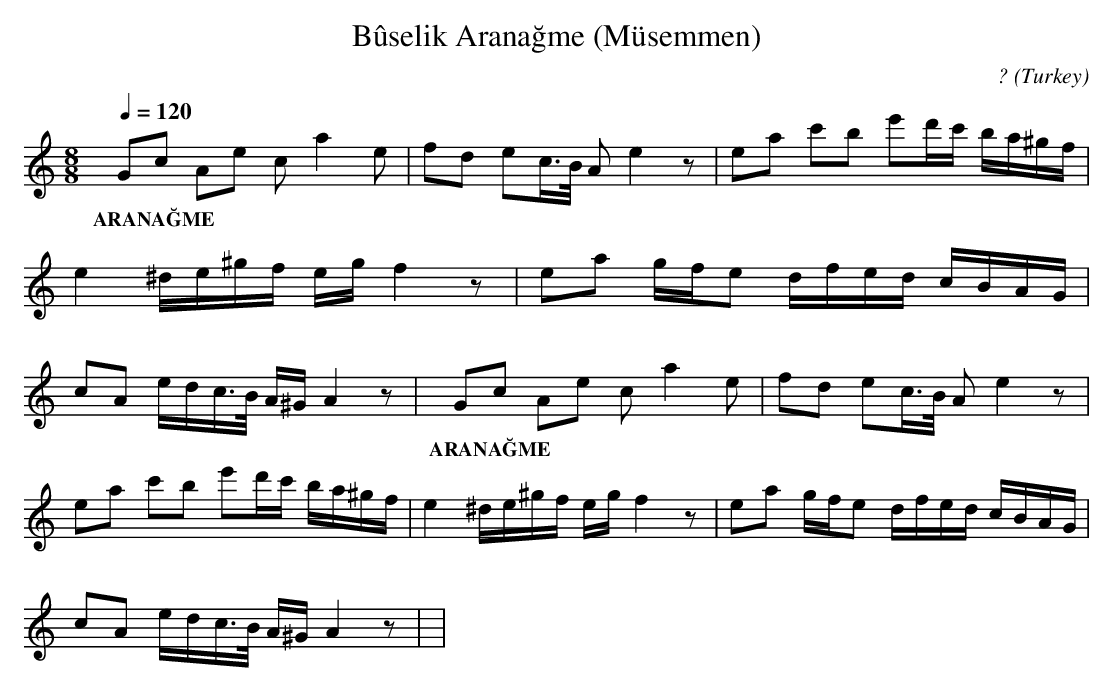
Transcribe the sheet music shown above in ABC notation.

X:1
T: Bûselik Aranağme (Müsemmen)
C: ?
O: Turkey
M: 8/8
L: 1/16
K: C
Q: 1/4=120
G2c2 A2e2 c2a4e2  | f2d2 e2c3/2B/ A2e4z2  | \
w:  ARANAĞME  |   |
e2a2 c'2b2 e'2d'c' ba^gf  |
w:   |
e4 ^de^gf egf4z2  | e2a2 gfe2 dfed cBAG  |
w:   |   |
c2A2 edc3/2B/ A^GA4z2  | G2c2 A2e2 c2a4e2  | \
w:   |  ARANAĞME  |
f2d2 e2c3/2B/ A2e4z2  |
w:   |
e2a2 c'2b2 e'2d'c' ba^gf  | e4 ^de^gf egf4z2  | \
w:   |   |
e2a2 gfe2 dfed cBAG  |
w:   |
c2A2 edc3/2B/ A^GA4z2  | |
